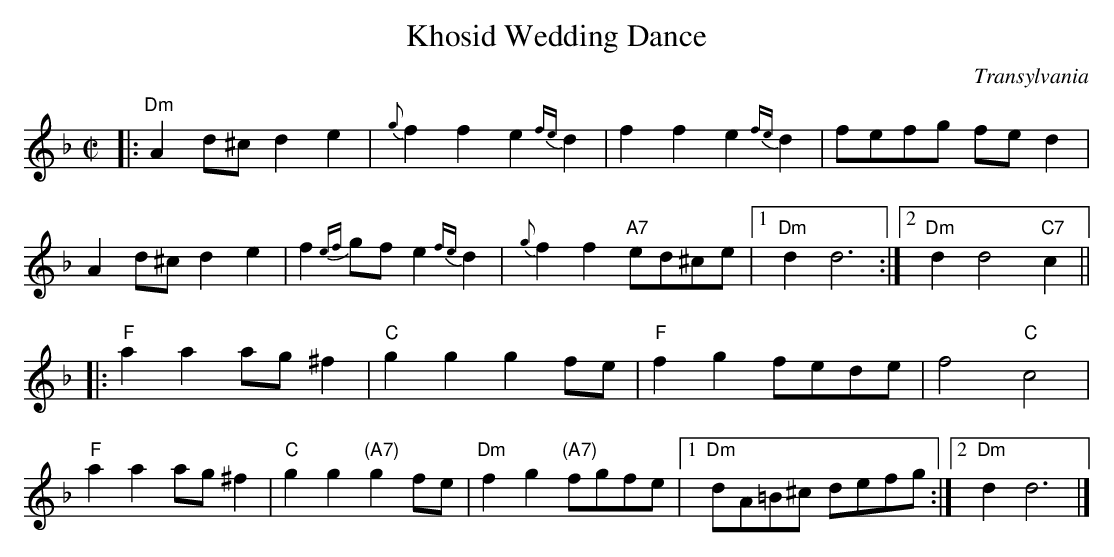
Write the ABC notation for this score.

X:1
T: Khosid Wedding Dance
O: Transylvania
M: C|
L: 1/8
K: Dm
|: "Dm"A2d^c d2e2 | {g}f2f2 e2{fe}d2 | f2f2 e2{fe}d2 | fefg fed2 |
 A2d^c d2e2 | f2{ef}gf e2{fe}d2 | {g}f2f2 "A7"ed^ce |1 "Dm"d2 d6 :|2 "Dm"d2 d4 "C7"c2 ||
|: "F"a2a2 ag^f2 | "C"g2g2 g2fe | "F"f2g2 fede | f4 "C"c4 |
"F"a2a2 ag^f2 | "C"g2g2 "(A7)"g2fe | "Dm"f2g2 "(A7)"fgfe |1 "Dm"dA=B^c defg :|2 "Dm"d2 d6 |]
